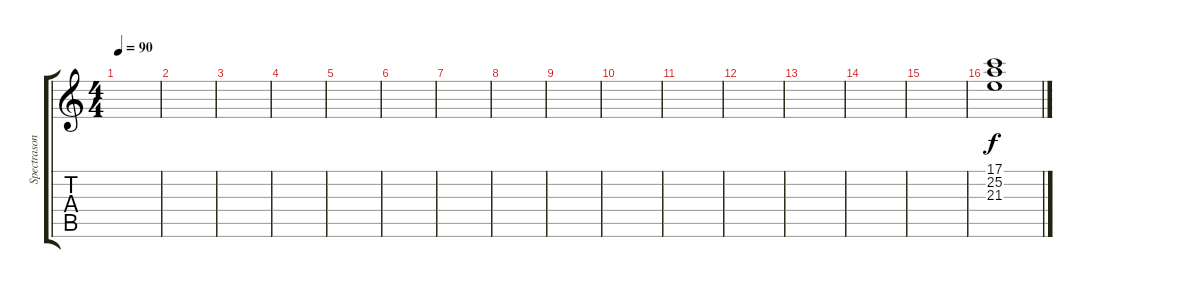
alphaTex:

\track ("Spectrasonics Omnisphere" "Spectrason") {instrument synthstrings2}
\staff {score tabs}
\tuning (E4 B3 G3 D3 A2 E2) {hide}
\ts (4 4)
\tempo 90
\clef g2
\ks c
|
|
|
|
|
|
|
|
|
|
|
|
|
|
|
(17.1 25.2 21.3).1
